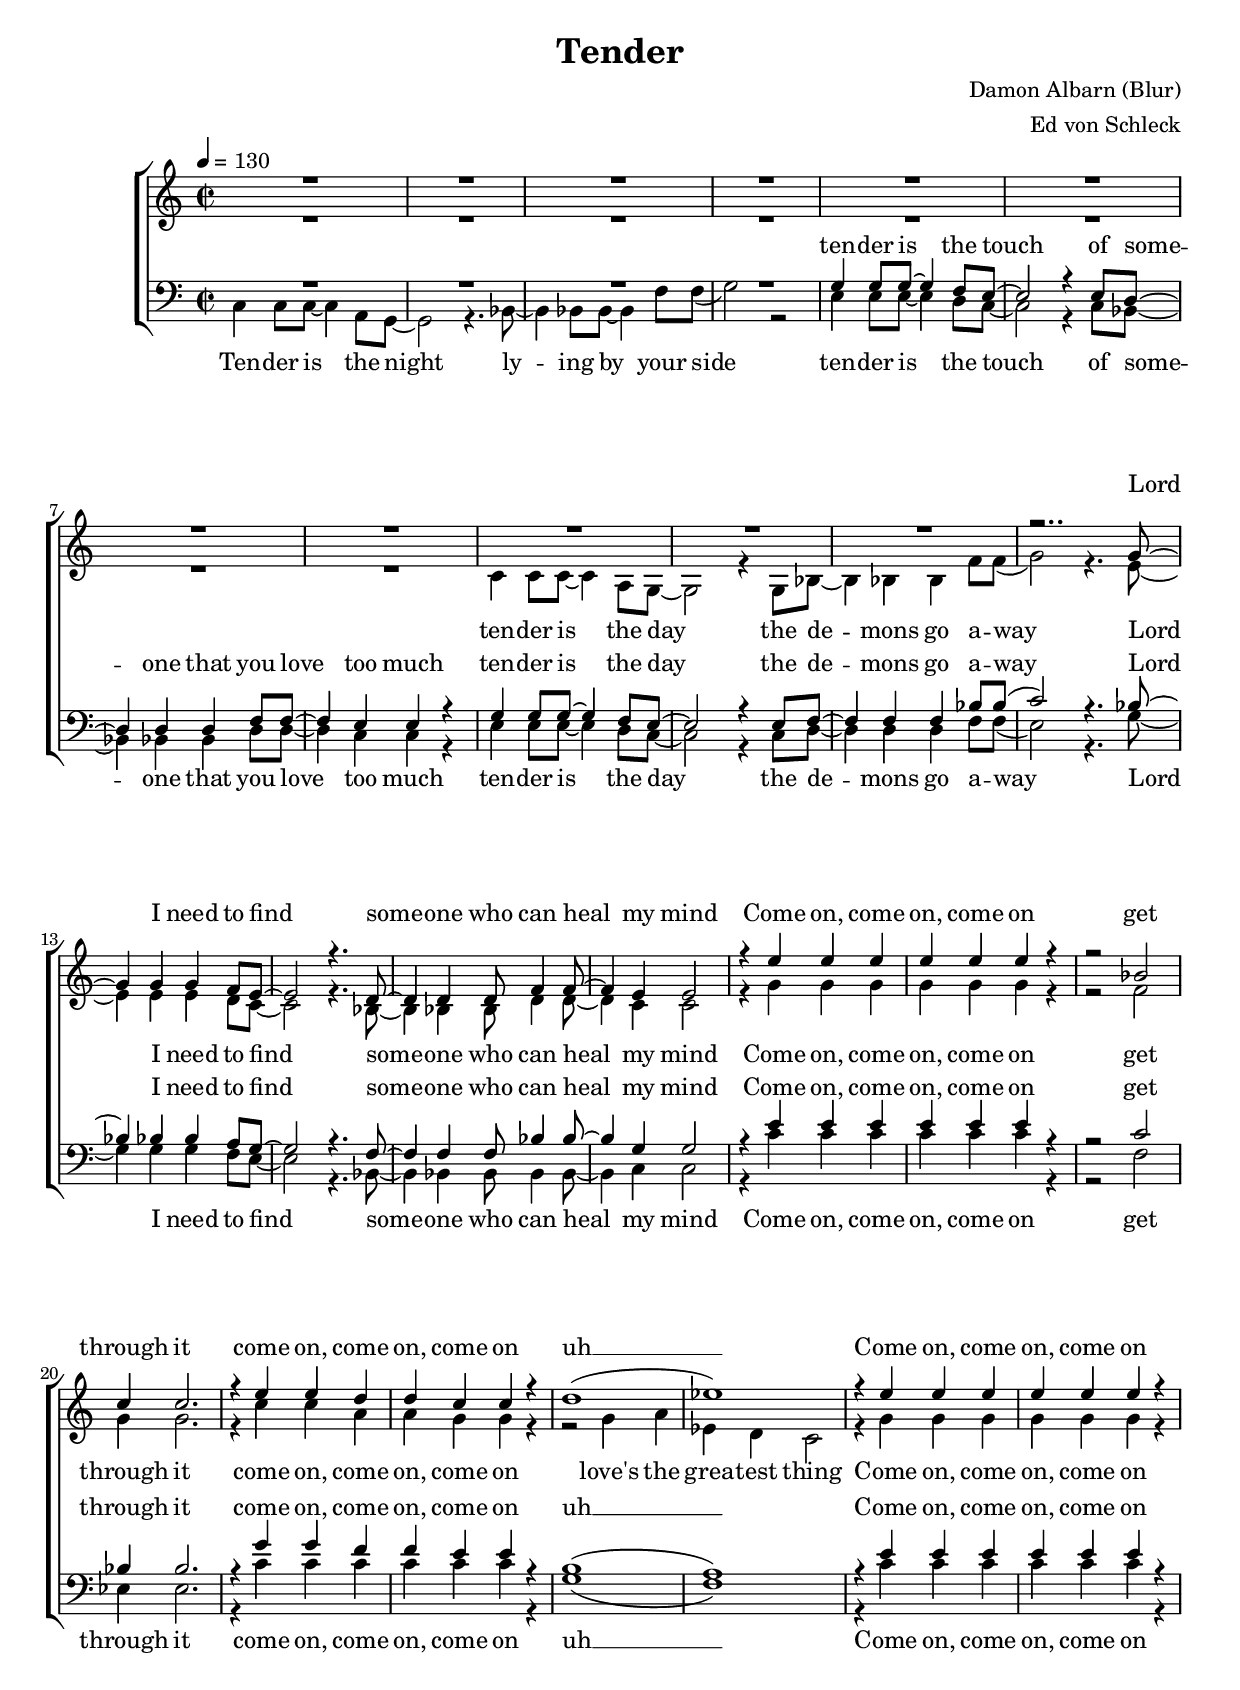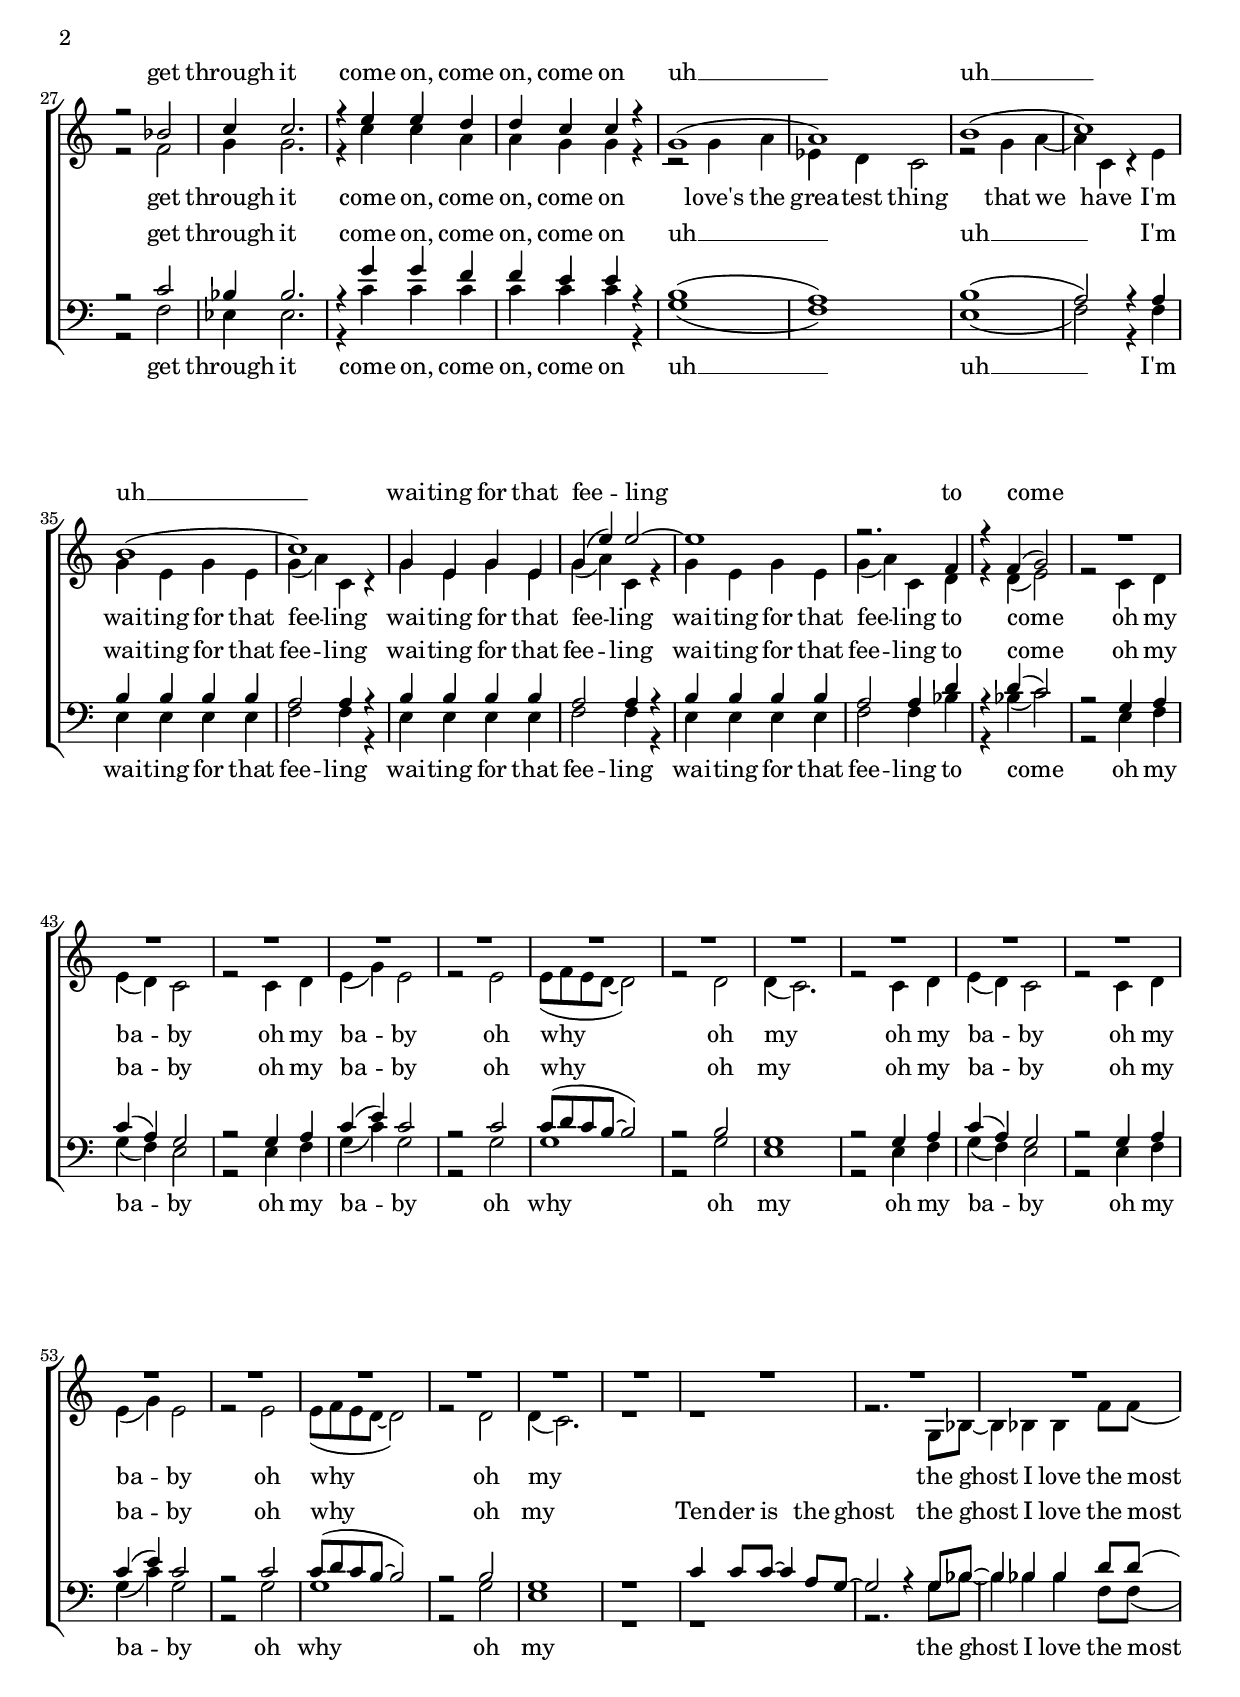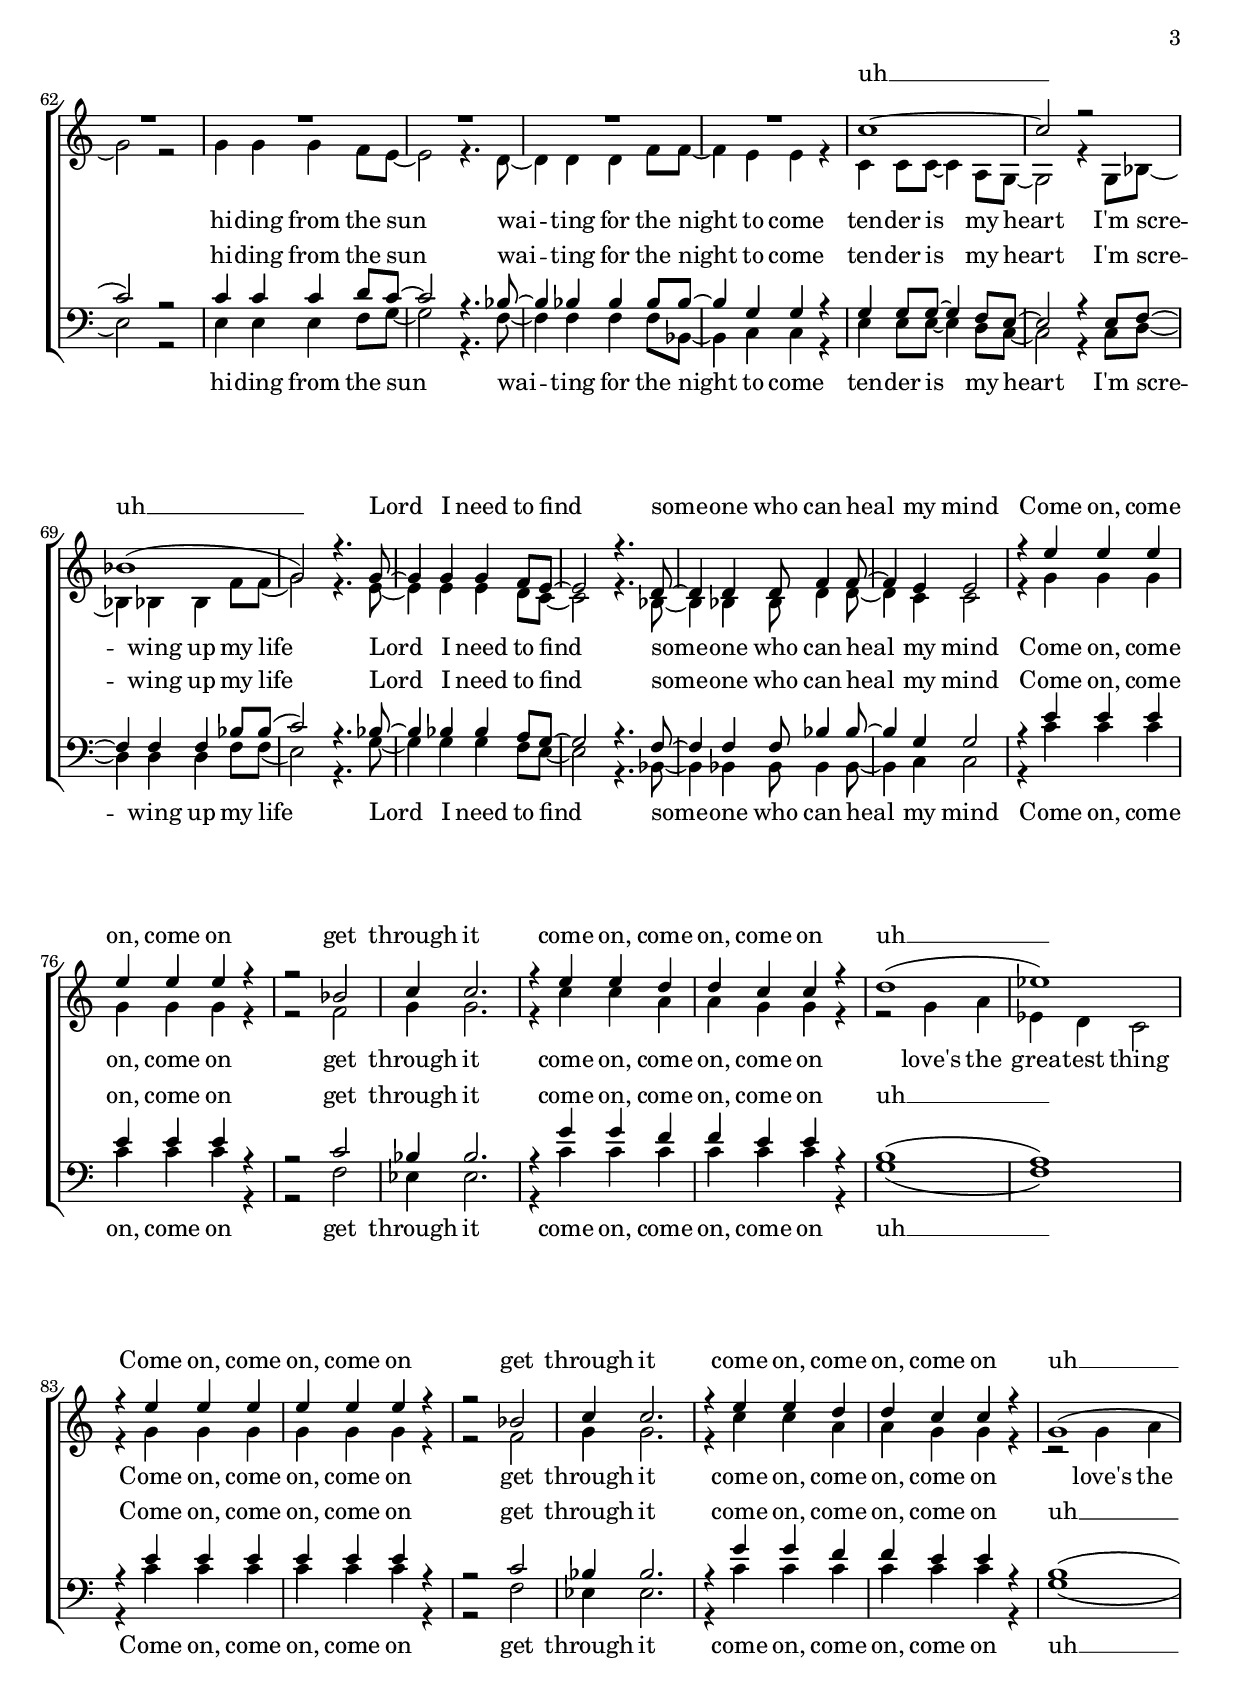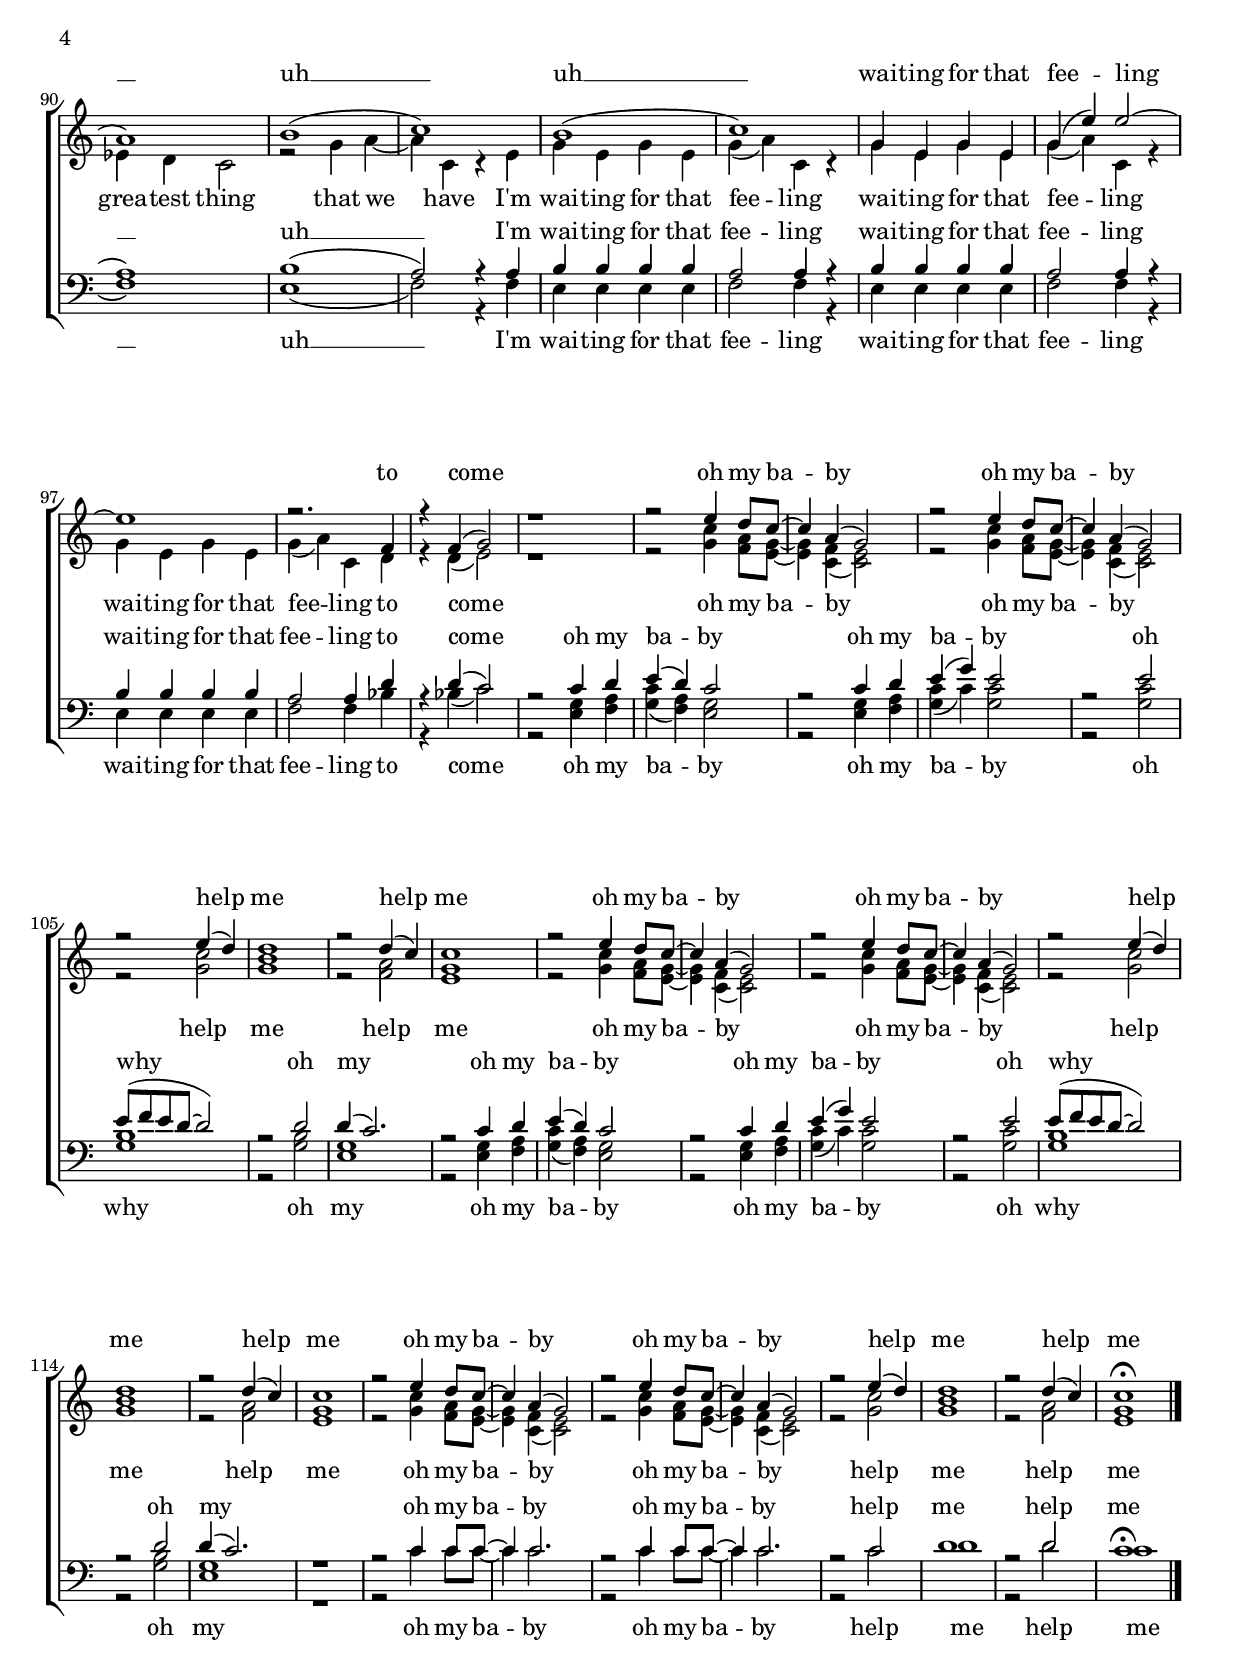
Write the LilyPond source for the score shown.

\version "2.16.2"

\header {
  title = "Tender"
  composer = "Damon Albarn (Blur)"
  arranger = "Ed von Schleck"
}

#(set-global-staff-size 19)

\paper {
  top-system-spacing #'basic-distance = #10
  score-system-spacing #'basic-distance = #20
  system-system-spacing #'basic-distance = #20
  last-bottom-spacing #'basic-distance = #10

  %page-count = #1

  %system-system-spacing = #'((padding . 0) (basic-distance . 0.1))
  %ragged-last-bottom = ##f
  %ragged-bottom = ##f
}

global = {
  \key c \major
  \time 2/2
  \tempo 4 = 130
}
verseOneOne = \lyricmode {
  Ten -- der is the night
  ly -- ing by your side
}
verseOneTwo = \lyricmode {
  ten -- der is the touch
  of some -- one that you love too much
}
verseOneThree = \lyricmode {
  ten -- der is the day
  the de -- mons go a -- way
}
verseOneFour = \lyricmode {
  Lord I need to find
  some -- one who can heal my mind
}
verseOne = \lyricmode {
  Ten -- der is the night
  ly -- ing by your side
  ten -- der is the touch
  of some -- one that you love too much
  ten -- der is the day
  the de -- mons go away
  Lord I need to find
  some -- one who can heal my mind
}


verseTwo = \lyricmode {
  Ten -- der is the ghost
  the ghost I love the most
  hi -- ding from the sun
  wai -- ting for the night to come
  ten -- der is my heart
  I'm scre -- wing up my life
  Lord I need to find
  some -- one who can heal my mind
}
verseTwoOne = \lyricmode {
  Ten -- der is the ghost
}
verseTwoTwo = \lyricmode {
  the ghost I love the most
}
verseTwoThree = \lyricmode {
  hi -- ding from the sun
  wai -- ting for the night to come
}
verseTwoFour = \lyricmode {
  ten -- der is my heart
  I'm scre -- wing up my life
}
verseTwoFive = \lyricmode {
  Lord I need to find
  some -- one who can heal my mind
}
chorusTwo = \lyricmode {
  love's the grea -- test thing
}
chorusOne = \lyricmode {
  Come on, come on, come on 
  get through it
  come on, come on, come on 
}
chorusThree = \lyricmode {
  that we have
}
chorusFour = \lyricmode {
  I'm wai -- ting for that fee -- ling
}
chorusFive = \lyricmode {
  wai -- ting for that fee -- ling
}
chorusSix = \lyricmode {
  wai -- ting for that fee -- ling to come
}
chorus = \lyricmode {
  Come on, come on, come on 
  get through it
  come on, come on, come on 
  love's the grea -- test thing
  come on, come on, come on 
  get through it
  come on, come on, come on 
  Love's the grea -- test thing 
  that we have
  I'm wai -- ting for that fee -- ling
  I'm wai -- ting for that fee -- ling
  wai -- ting for that fee -- ling to come
}

ohMyBaby = \lyricmode {
  oh my ba -- by
  oh my ba -- by
  oh why oh my
}
ohMyBabyHelpMe = \lyricmode {
  oh my ba -- by
  oh my ba -- by
  help me
  help me
}

sopMusic = \relative c'' {
  R1*11
  r2.. g8~

  g4 g g f8 e~
  e2 r4. d8~
  d4 d d8 f4 f8~
  f4 e e2

  % Chorus

  r4 e' e e
  e e e r
  r2 bes
  c4 c2.

  r4 e e d
  d c c r
  d1(
  es)

  r4 e e e
  e e e r
  r2 bes
  c4 c2.

  r4 e e d
  d c c r
  g1(
  a)

  b1(
  c)
  b(
  c)

  g4 e g e
  g( e') e2~
  e1
  r2. f,4
  r f( g2)

  % Oh My Baby
  R1
  R1*16

  % Verse 2

  R1*8
  c1~
  c2 r
  bes1(
  g2) r4. g8~

  g4 g g f8 e~
  e2 r4. d8~
  d4 d d8 f4 f8~
  f4 e e2

  % Chorus

  r4 e' e e
  e e e r
  r2 bes
  c4 c2.

  r4 e e d
  d c c r
  d1(
  es)

  r4 e e e
  e e e r
  r2 bes
  c4 c2.

  r4 e e d
  d c c r
  g1(
  a)

  b1(
  c)
  b(
  c)

  g4 e g e
  g( e') e2~
  e1
  r2. f,4
  r f( g2)

  % Oh My Baby (Help Me)

  r1

  r2 e'4 d8 c~
  c4 a( g2)
  r2 e'4 d8 c~
  c4 a( g2)

  r2 e'4( d)
  d1
  r2 d4( c)
  c1

  r2 e4 d8 c~
  c4 a( g2)
  r2 e'4 d8 c~
  c4 a( g2)

  r2 e'4( d)
  d1
  r2 d4( c)
  c1

  r2 e4 d8 c~
  c4 a( g2)
  r2 e'4 d8 c~
  c4 a( g2)

  r2 e'4( d)
  d1
  r2 d4( c)
  c1\fermata
  \bar "|."
}

sopWords = \lyricmode {
  \verseOneFour

  \chorusOne
  uh __
  \chorusOne
  uh __
  uh __
  uh __
  \chorusFive
  to come

  uh __
  uh __

  \verseTwoFive

  \chorusOne
  uh __
  \chorusOne
  uh __
  uh __
  uh __
  \chorusFive
  to come

  \ohMyBabyHelpMe
  \ohMyBabyHelpMe
  \ohMyBabyHelpMe
}

altoMusic = \relative c' {
  R1*8

  c4 c8 c~ c4 a8 g~
  g2 r4 g8 bes8~
  bes4 bes bes f'8 f(
  g2) r4. e8~

  e4 e e d8 c~
  c2 r4. bes8~
  bes4 bes bes8 d4 d8~
  d4 c c2

  % Chorus

  r4 g' g g
  g g g r
  r2 f
  g4 g2.

  r4 c c a
  a g g r
  r2 g4 a
  es d c2

  r4 g' g g
  g g g r
  r2 f
  g4 g2.

  r4 c c a
  a g g r
  r2 g4 a
  es d c2

  r2 g'4 a~
  a c, r e
  g e g e
  g( a) c, r

  g' e g e
  g( a) c, r
  g' e g e
  g( a) c, d

  r d( e2)

  % Oh My Baby

  r2 c4 d

  e( d) c2
  r2 c4 d
  e( g) e2
  r2 e

  e8( f e d~ d2)
  r2 d
  d4( c2.)
  r2 c4 d

  e( d) c2
  r2 c4 d
  e( g) e2
  r2 e

  e8( f e d~ d2)
  r2 d
  d4( c2.)
  r1

  % Verse 2

  r1
  r2. g8 bes~
  bes4 bes bes f'8 f(
  g2) r2

  g4 g g f8 e~
  e2 r4. d8~
  d4 d d f8 f~
  f4 e e r

  c4 c8 c~ c4 a8 g~
  g2 r4 g8 bes8~
  bes4 bes bes f'8 f(
  g2) r4. e8~

  e4 e e d8 c~
  c2 r4. bes8~
  bes4 bes bes8 d4 d8~
  d4 c c2

  % Chorus

  r4 g' g g
  g g g r
  r2 f
  g4 g2.

  r4 c c a
  a g g r
  r2 g4 a
  es d c2

  r4 g' g g
  g g g r
  r2 f
  g4 g2.

  r4 c c a
  a g g r
  r2 g4 a
  es d c2

  r2 g'4 a~
  a c, r e
  g e g e
  g( a) c, r

  g' e g e
  g( a) c, r
  g' e g e
  g( a) c, d

  r d( e2)

  % Oh My Baby (Help Me)

  r1

  r2 <g c>4 <f a>8 <e g>~
  <e g>4 <c f>( <c e>2)
  r2 <g' c>4 <f a>8 <e g>~
  <e g>4 <c f>( <c e>2)

  r2 <g' c>2
  <g b>1
  r2 <f a>2
  <e g>1

  r2 <g c>4 <f a>8 <e g>~
  <e g>4 <c f>( <c e>2)
  r2 <g' c>4 <f a>8 <e g>~
  <e g>4 <c f>( <c e>2)

  r2 <g' c>2
  <g b>1
  r2 <f a>2
  <e g>1

  r2 <g c>4 <f a>8 <e g>~
  <e g>4 <c f>( <c e>2)
  r2 <g' c>4 <f a>8 <e g>~
  <e g>4 <c f>( <c e>2)

  r2 <g' c>2
  <g b>1
  r2 <f a>2
  <e g>1
}

altoWords = \lyricmode {
  \verseOneThree
  \verseOneFour

  \chorusOne
  \chorusTwo
  \chorusOne
  \chorusTwo
  \chorusThree
  \chorusFour
  \chorusFive
  \chorusSix

  \ohMyBaby
  \ohMyBaby

  \verseTwoTwo
  \verseTwoThree
  \verseTwoFour
  \verseTwoFive

  \chorusOne
  \chorusTwo
  \chorusOne
  \chorusTwo
  \chorusThree
  \chorusFour
  \chorusFive
  \chorusSix

  \ohMyBabyHelpMe
  \ohMyBabyHelpMe
  \ohMyBabyHelpMe
}

tenorMusic = \relative c' {
  R1*4

  g4 g8 g~ g4 f8 e~
  e2 r4 e8 d~
  d4 d d f8 f~
  f4 e e r

  g4 g8 g~ g4 f8 e~
  e2 r4 e8 f8~
  f4 f f bes8 bes(
  c2) r4. bes8~

  bes4 bes bes a8 g~
  g2 r4. f8~
  f4 f f8 bes4 bes8~
  bes4 g g2

  % Chorus

  r4 e' e e
  e e e r
  r2 c
  bes4 bes2.

  r4 g' g f
  f e e r
  b1(
  a)

  r4 e' e e
  e e e r
  r2 c
  bes4 bes2.

  r4 g' g f
  f e e r
  b1(
  a)

  b1(
  a2) r4 a
  b b b b
  a2 a4 r

  b b b b
  a2 a4 r
  b b b b
  a2 a4 d

  r d( c2)

  % Oh My Baby

  r2 g4 a
  
  c( a) g2
  r2 g4 a
  c( e) c2
  r2 c

  c8( d c b~ b2)
  r2 b
  g1
  r2 g4 a

  c( a) g2
  r2 g4 a
  c( e) c2
  r2 c

  c8( d c b~ b2)
  r2 b
  g1
  r1

  % Verse 2

  c4 c8 c~ c4 a8 g~
  g2 r4 g8 bes~
  bes4 bes bes d8 d(
  c2) r2

  c4 c c d8 c~
  c2 r4. bes8~
  bes4 bes bes bes8 bes~
  bes4 g g r

  g4 g8 g~ g4 f8 e~
  e2 r4 e8 f8~
  f4 f f bes8 bes(
  c2) r4. bes8~

  bes4 bes bes a8 g~
  g2 r4. f8~
  f4 f f8 bes4 bes8~
  bes4 g g2

  % Chorus

  r4 e' e e
  e e e r
  r2 c
  bes4 bes2.

  r4 g' g f
  f e e r
  b1(
  a)

  r4 e' e e
  e e e r
  r2 c
  bes4 bes2.

  r4 g' g f
  f e e r
  b1(
  a)

  b1(
  a2) r4 a
  b b b b
  a2 a4 r

  b b b b
  a2 a4 r
  b b b b
  a2 a4 d

  r d( c2)

  % Oh My Baby

  r2 c4 d

  e( d) c2
  r2 c4 d
  e( g) e2
  r2 e

  e8( f e d~ d2)
  r2 d
  d4( c2.)
  r2 c4 d

  e( d) c2
  r2 c4 d
  e( g) e2
  r2 e

  e8( f e d~ d2)
  r2 d
  d4( c2.)
  r1

  r2 c4 c8 c~
  c4 c2.
  r2 c4 c8 c~
  c4 c2.

  r2 c2
  d1
  r2 d2
  c1\fermata
}

tenorWords = \lyricmode {
  \verseOneTwo
  \verseOneThree
  \verseOneFour

  \chorusOne
  uh __
  \chorusOne
  uh __
  uh __
  \chorusFour
  \chorusFive
  \chorusSix

  \ohMyBaby
  \ohMyBaby

  \verseTwoOne
  \verseTwoTwo
  \verseTwoThree
  \verseTwoFour
  \verseTwoFive

  \chorusOne
  uh __
  \chorusOne
  uh __
  uh __
  \chorusFour
  \chorusFive
  \chorusSix

  \ohMyBaby
  \ohMyBaby
  \ohMyBabyHelpMe
}

bassMusic = \relative c {
  c4 c8 c~ c4 a8 g~
  g2 r4. bes8~
  bes4 bes8 bes~ bes4 f'8 f(
  g2) r2

  e4 e8 e~ e4 d8 c~
  c2 r4 c8 bes~
  bes4 bes bes d8 d~
  d4 c c r

  e4 e8 e~ e4 d8 c~
  c2 r4 c8 d8~
  d4 d d f8 f(
  e2) r4. g8~

  g4 g g f8 e~
  e2 r4. bes8~
  bes4 bes bes8 bes4 bes8~
  bes4 c c2

  % Chorus

  r4 c' c c
  c c c r
  r2 f,
  es4 es2.

  r4 c' c c
  c c c r
  g1(
  f)

  r4 c' c c
  c c c r
  r2 f,
  es4 es2.

  r4 c' c c
  c c c r
  g1(
  f)

  e1(
  f2) r4 f
  e e e e
  f2 f4 r

  e e e e
  f2 f4 r
  e e e e
  f2 f4 bes

  r bes( c2)

  % Oh My Baby

  r2 e,4 f

  g( f) e2
  r2 e4 f
  g( c) g2
  r2 g2

  g1
  r2 g2
  e1
  r2 e4 f

  g( f) e2
  r2 e4 f
  g( c) g2
  r2 g2

  g1
  r2 g2
  e1
  r1

  % Verse 2

  r1
  r2. g8 bes~
  bes4 bes bes f8 f(
  e2) r2

  e4 e e f8 g~
  g2 r4. f8~
  f4 f f f8 bes,~
  bes4 c c r

  e4 e8 e~ e4 d8 c~
  c2 r4 c8 d8~
  d4 d d f8 f(
  e2) r4. g8~

  g4 g g f8 e~
  e2 r4. bes8~
  bes4 bes bes8 bes4 bes8~
  bes4 c c2

  % Chorus

  r4 c' c c
  c c c r
  r2 f,
  es4 es2.

  r4 c' c c
  c c c r
  g1(
  f)

  r4 c' c c
  c c c r
  r2 f,
  es4 es2.

  r4 c' c c
  c c c r
  g1(
  f)

  e1(
  f2) r4 f
  e e e e
  f2 f4 r

  e e e e
  f2 f4 r
  e e e e
  f2 f4 bes

  r bes( c2)

  % Oh My Baby

  r2 <e, g>4 <f a>

  <g c>( <f a>) <e g>2
  r2 <e g>4 <f a>
  <g c>( c) <g c>2
  r2 <g c>2

  <g b>1
  r2 <g b>2
  <e g>1
  r2 <e g>4 <f a>

  <g c>( <f a>) <e g>2
  r2 <e g>4 <f a>
  <g c>( c) <g c>2
  r2 <g c>2

  <g b>1
  r2 <g b>2
  <e g>1
  r1

  r2 c'4 c8 c~
  c4 c2.
  r2 c4 c8 c~
  c4 c2.

  r2 c2
  d1
  r2 d2
  c1

}
bassWords = \lyricmode {
  \verseOneOne
  \verseOneTwo
  \verseOneThree
  \verseOneFour

  \chorusOne
  uh __
  \chorusOne
  uh __
  uh __
  \chorusFour
  \chorusFive
  \chorusSix

  \ohMyBaby
  \ohMyBaby

  \verseTwoTwo
  \verseTwoThree
  \verseTwoFour
  \verseTwoFive

  \chorusOne
  uh __
  \chorusOne
  uh __
  uh __
  \chorusFour
  \chorusFive
  \chorusSix

  \ohMyBaby
  \ohMyBaby
  \ohMyBabyHelpMe
}

chordNames = \chordmode {
  \global
  \germanChords

}

chordsPart = \new ChordNames \chordNames
choirPart = \new ChoirStaff <<
  \new Lyrics = "sopranos" \with {
    % this is needed for lyrics above a staff
    \override VerticalAxisGroup #'staff-affinity = #DOWN
  }
  \new Staff = "women" <<
    \new Voice = "sopranos" {
      \voiceOne
      << \global \sopMusic >>
    }
    \new Voice = "altos" {
      \voiceTwo
      << \global \altoMusic >>
    }
  >>
  \new Lyrics = "altos"
  \new Lyrics = "tenors" \with {
    % this is needed for lyrics above a staff
    \override VerticalAxisGroup #'staff-affinity = #DOWN
  }
  \new Staff = "men" <<
    \clef bass
    \new Voice = "tenors" {
      \voiceOne
      << \global \tenorMusic >>
    }
    \new Voice = "basses" {
      \voiceTwo << \global \bassMusic >>
    }
  >>
  \new Lyrics = "basses"
  \context Lyrics = "sopranos" \lyricsto "sopranos" \sopWords
  \context Lyrics = "altos" \lyricsto "altos" \altoWords
  \context Lyrics = "tenors" \lyricsto "tenors" \tenorWords
  \context Lyrics = "basses" \lyricsto "basses" \bassWords
>>

\score {
  <<
    \chordsPart
    \choirPart
  >>
  \midi { }
  \layout { }
}
